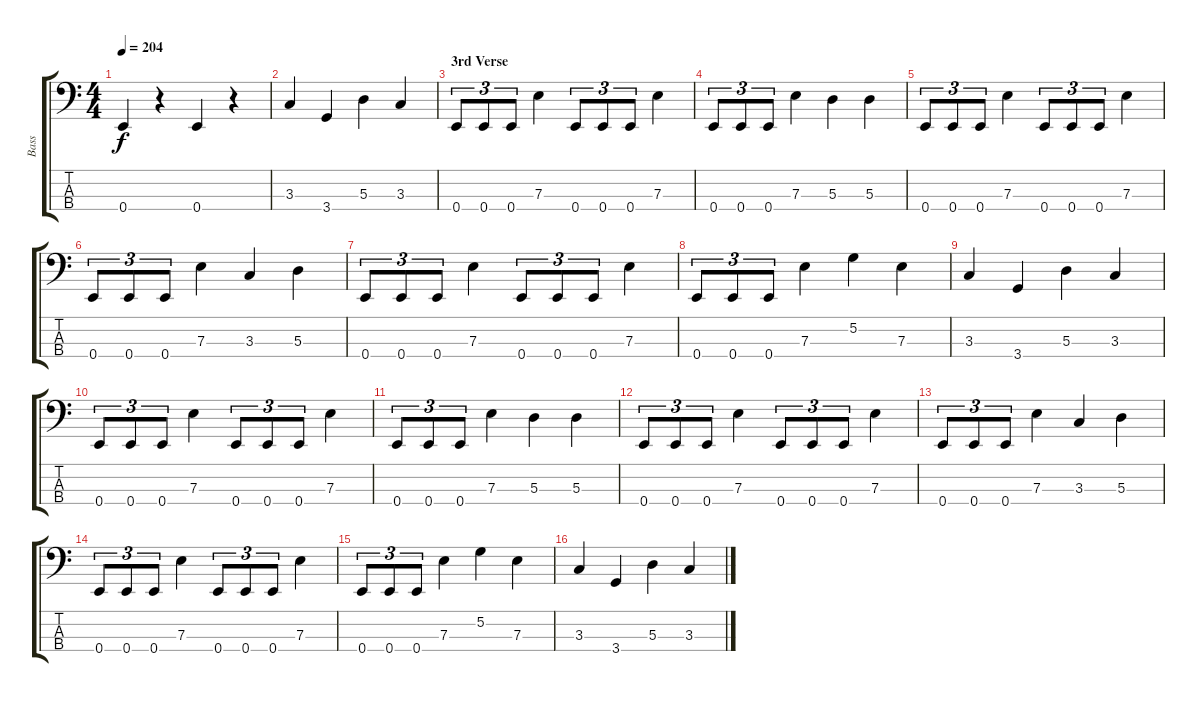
\track ("Bass" "Bass") {instrument electricbassfinger}
\staff {score tabs}
\tuning (G2 D2 A1 E1) {hide}
\ts (4 4)
\tempo 204
\clef f4
\ks c
0.4.4{dy f} r.4 0.4.4 r.4 |
3.3.4 3.4.4 5.3.4 3.3.4 |
\section ("" "3rd Verse")
0.4.8{tu (3 2)} 0.4.8{tu (3 2)} 0.4.8{tu (3 2)} 7.3.4 0.4.8{tu (3 2)} 0.4.8{tu (3 2)} 0.4.8{tu (3 2)} 7.3.4 |
0.4.8{tu (3 2)} 0.4.8{tu (3 2)} 0.4.8{tu (3 2)} 7.3.4 5.3.4 5.3.4 |
0.4.8{tu (3 2)} 0.4.8{tu (3 2)} 0.4.8{tu (3 2)} 7.3.4 0.4.8{tu (3 2)} 0.4.8{tu (3 2)} 0.4.8{tu (3 2)} 7.3.4 |
0.4.8{tu (3 2)} 0.4.8{tu (3 2)} 0.4.8{tu (3 2)} 7.3.4 3.3.4 5.3.4 |
0.4.8{tu (3 2)} 0.4.8{tu (3 2)} 0.4.8{tu (3 2)} 7.3.4 0.4.8{tu (3 2)} 0.4.8{tu (3 2)} 0.4.8{tu (3 2)} 7.3.4 |
0.4.8{tu (3 2)} 0.4.8{tu (3 2)} 0.4.8{tu (3 2)} 7.3.4 5.2.4 7.3.4 |
3.3.4 3.4.4 5.3.4 3.3.4 |
0.4.8{tu (3 2)} 0.4.8{tu (3 2)} 0.4.8{tu (3 2)} 7.3.4 0.4.8{tu (3 2)} 0.4.8{tu (3 2)} 0.4.8{tu (3 2)} 7.3.4 |
0.4.8{tu (3 2)} 0.4.8{tu (3 2)} 0.4.8{tu (3 2)} 7.3.4 5.3.4 5.3.4 |
0.4.8{tu (3 2)} 0.4.8{tu (3 2)} 0.4.8{tu (3 2)} 7.3.4 0.4.8{tu (3 2)} 0.4.8{tu (3 2)} 0.4.8{tu (3 2)} 7.3.4 |
0.4.8{tu (3 2)} 0.4.8{tu (3 2)} 0.4.8{tu (3 2)} 7.3.4 3.3.4 5.3.4 |
0.4.8{tu (3 2)} 0.4.8{tu (3 2)} 0.4.8{tu (3 2)} 7.3.4 0.4.8{tu (3 2)} 0.4.8{tu (3 2)} 0.4.8{tu (3 2)} 7.3.4 |
0.4.8{tu (3 2)} 0.4.8{tu (3 2)} 0.4.8{tu (3 2)} 7.3.4 5.2.4 7.3.4 |
3.3.4 3.4.4 5.3.4 3.3.4
